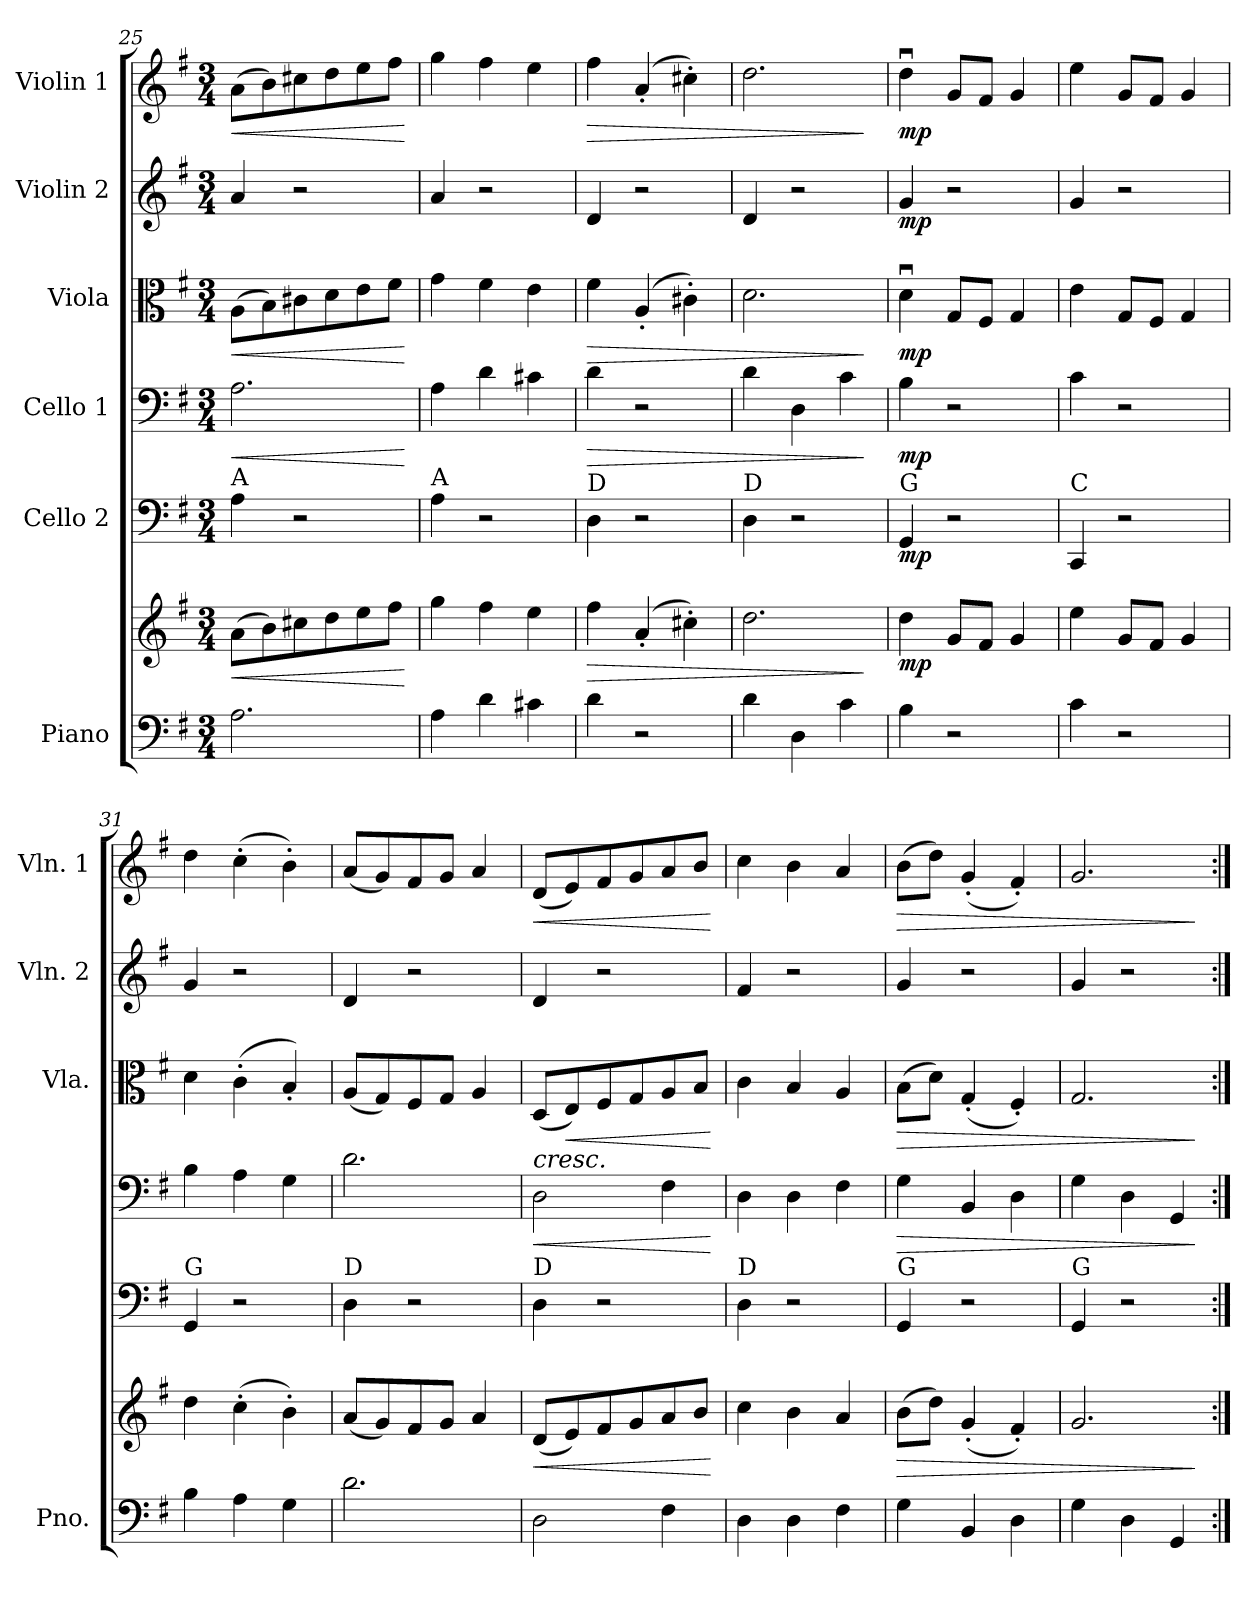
**kern	**kern	**dynam	**kern	**dynam	**kern	**dynam	**kern	**dynam	**kern	**dynam	**kern	**dynam
*part6	*part6	*part6	*part5	*part5	*part4	*part4	*part3	*part3	*part2	*part2	*part1	*part1
*staff7	*staff6	*staff6/7	*staff5	*staff5	*staff4	*staff4	*staff3	*staff3	*staff2	*staff2	*staff1	*staff1
*I"Piano	*	*	*I"Cello 2	*	*I"Cello 1	*	*I"Viola	*	*I"Violin 2	*	*I"Violin 1	*
*I'Pno.	*	*	*	*	*	*	*I'Vla.	*	*I'Vln. 2	*	*I'Vln. 1	*
!!LO:PB:g=z
*clefF4	*clefG2	*	*clefF4	*	*clefF4	*	*clefC3	*	*clefG2	*	*clefG2	*
*k[f#]	*k[f#]	*	*k[f#]	*	*k[f#]	*	*k[f#]	*	*k[f#]	*	*k[f#]	*
*M3/4	*M3/4	*	*M3/4	*	*M3/4	*	*M3/4	*	*M3/4	*	*M3/4	*
=25	=25	=25	=25	=25	=25	=25	=25	=25	=25	=25	=25	=25
!	!	!	!LO:TX:a:t=A	!	!	!	!	!	!	!	!	!
!	!	!LO:HP:b	!	!	!	!LO:HP:b	!	!LO:HP:b	!	!	!	!LO:HP:b
2.A\	(>8a\L	<	4A\	.	2.A\	<	(>8A\L	<	4a/	.	(>8a\L	<
.	8b\)	.	.	.	.	.	8B\)	.	.	.	8b\)	.
.	8cc#X\	.	2r	.	.	.	8c#X\	.	2r	.	8cc#X\	.
.	8dd\	.	.	.	.	.	8d\	.	.	.	8dd\	.
.	8ee\	.	.	.	.	.	8e\	.	.	.	8ee\	.
.	8ff#\J	.	.	.	.	.	8f#\J	.	.	.	8ff#\J	.
.	.	[	.	.	.	[	.	[	.	.	.	[
=26	=26	=26	=26	=26	=26	=26	=26	=26	=26	=26	=26	=26
!	!	!	!LO:TX:a:t=A	!	!	!	!	!	!	!	!	!
4A\	4gg\	.	4A\	.	4A\	.	4g\	.	4a/	.	4gg\	.
4d\	4ff#\	.	2r	.	4d\	.	4f#\	.	2r	.	4ff#\	.
4c#X\	4ee\	.	.	.	4c#X\	.	4e\	.	.	.	4ee\	.
=27	=27	=27	=27	=27	=27	=27	=27	=27	=27	=27	=27	=27
!	!	!	!LO:TX:a:t=D	!	!	!	!	!	!	!	!	!
!	!	!LO:HP:b	!	!	!	!LO:HP:b	!	!LO:HP:b	!	!	!	!LO:HP:b
4d\	4ff#\	>	4D\	.	4d\	>	4f#\	>	4d/	.	4ff#\	>
2r	(>4a'/	.	2r	.	2r	.	(>4A'/	.	2r	.	(>4a'/	.
.	4cc#X'\)	.	.	.	.	.	4c#X'\)	.	.	.	4cc#X'\)	.
=28	=28	=28	=28	=28	=28	=28	=28	=28	=28	=28	=28	=28
!	!	!	!LO:TX:a:t=D	!	!	!	!	!	!	!	!	!
4d\	2.dd\	.	4D\	.	4d\	.	2.d\	.	4d/	.	2.dd\	.
4D\	.	.	2r	.	4D\	.	.	.	2r	.	.	.
4c\	.	.	.	.	4c\	.	.	.	.	.	.	.
.	.	]	.	.	.	]	.	]	.	.	.	]
!!LO:PB:g=z
=29	=29	=29	=29	=29	=29	=29	=29	=29	=29	=29	=29	=29
!	!	!	!LO:TX:a:t=G	!	!	!	!	!	!	!	!	!
!	!	!LO:DY:b	!	!LO:DY:b	!	!LO:DY:b	!	!LO:DY:b	!	!LO:DY:b	!	!LO:DY:b
4B\	4dd\	mp	4GG/	mp	4B\	mp	4du\	mp	4g/	mp	4ddu\	mp
2r	8g/L	.	2r	.	2r	.	8G/L	.	2r	.	8g/L	.
.	8f#/J	.	.	.	.	.	8F#/J	.	.	.	8f#/J	.
.	4g/	.	.	.	.	.	4G/	.	.	.	4g/	.
=30	=30	=30	=30	=30	=30	=30	=30	=30	=30	=30	=30	=30
!	!	!	!LO:TX:a:t=C	!	!	!	!	!	!	!	!	!
4c\	4ee\	.	4CC/	.	4c\	.	4e\	.	4g/	.	4ee\	.
2r	8g/L	.	2r	.	2r	.	8G/L	.	2r	.	8g/L	.
.	8f#/J	.	.	.	.	.	8F#/J	.	.	.	8f#/J	.
.	4g/	.	.	.	.	.	4G/	.	.	.	4g/	.
=31	=31	=31	=31	=31	=31	=31	=31	=31	=31	=31	=31	=31
!	!	!	!LO:TX:a:t=G	!	!	!	!	!	!	!	!	!
4B\	4dd\	.	4GG/	.	4B\	.	4d\	.	4g/	.	4dd\	.
4A\	(>4cc'\	.	2r	.	4A\	.	(>4c'\	.	2r	.	(>4cc'\	.
4G\	4b'\)	.	.	.	4G\	.	4B'/)	.	.	.	4b'\)	.
=32	=32	=32	=32	=32	=32	=32	=32	=32	=32	=32	=32	=32
!	!	!	!LO:TX:a:t=D	!	!	!	!	!	!	!	!	!
2.d\	(<8a/L	.	4D\	.	2.d\	.	(<8A/L	.	4d/	.	(<8a/L	.
.	8g/)	.	.	.	.	.	8G/)	.	.	.	8g/)	.
.	8f#/	.	2r	.	.	.	8F#/	.	2r	.	8f#/	.
.	8g/J	.	.	.	.	.	8G/J	.	.	.	8g/J	.
.	4a/	.	.	.	.	.	4A/	.	.	.	4a/	.
!!LO:PB:g=z
=33	=33	=33	=33	=33	=33	=33	=33	=33	=33	=33	=33	=33
!	!	!	!LO:TX:a:t=D	!	!	!	!	!	!	!	!	!
!	!	!LO:HP:b	!	!	!	!LO:HP:b	!	!LO:HP:b	!	!	!	!LO:HP:b
2D\	(<8d/L	<	4D\	.	2D\	<	(<8D/L	<	4d/	.	(<8d/L	<
!	!	!	!	!	!	!	!	!LO:HP:b	!	!	!	!
.	8e/)	.	.	.	.	.	8E/)	<	.	.	8e/)	.
.	8f#/	.	2r	.	.	.	8F#/	.	2r	.	8f#/	.
.	8g/	.	.	.	.	.	8G/	.	.	.	8g/	.
4F#\	8a/	.	.	.	4F#\	.	8A/	.	.	.	8a/	.
.	8b/J	.	.	.	.	.	8B/J	.	.	.	8b/J	.
.	.	[	.	.	.	[	.	[ [	.	.	.	[
=34	=34	=34	=34	=34	=34	=34	=34	=34	=34	=34	=34	=34
!	!	!	!LO:TX:a:t=D	!	!	!	!	!	!	!	!	!
4D\	4cc\	.	4D\	.	4D\	.	4c\	.	4f#/	.	4cc\	.
4D\	4b\	.	2r	.	4D\	.	4B/	.	2r	.	4b\	.
4F#\	4a/	.	.	.	4F#\	.	4A/	.	.	.	4a/	.
=35	=35	=35	=35	=35	=35	=35	=35	=35	=35	=35	=35	=35
!	!	!	!LO:TX:a:t=G	!	!	!	!	!	!	!	!	!
!	!	!LO:HP:b	!	!	!	!LO:HP:b	!	!LO:HP:b	!	!	!	!LO:HP:b
4G\	(>8b\L	>	4GG/	.	4G\	>	(>8B\L	>	4g/	.	(>8b\L	>
.	8dd\J)	.	.	.	.	.	8d\J)	.	.	.	8dd\J)	.
4BB/	(<4g'/	.	2r	.	4BB/	.	(<4G'/	.	2r	.	(<4g'/	.
4D\	4f#'/)	.	.	.	4D\	.	4F#'/)	.	.	.	4f#'/)	.
=36	=36	=36	=36	=36	=36	=36	=36	=36	=36	=36	=36	=36
!	!	!	!LO:TX:a:t=G	!	!	!	!	!	!	!	!	!
4G\	2.g/	.	4GG/	.	4G\	.	2.G/	.	4g/	.	2.g/	.
4D\	.	.	2r	.	4D\	.	.	.	2r	.	.	.
4GG/	.	.	.	.	4GG/	.	.	.	.	.	.	.
.	.	]	.	.	.	]	.	]	.	.	.	]
=:|!	=:|!	=:|!	=:|!	=:|!	=:|!	=:|!	=:|!	=:|!	=:|!	=:|!	=:|!	=:|!
*-	*-	*-	*-	*-	*-	*-	*-	*-	*-	*-	*-	*-
